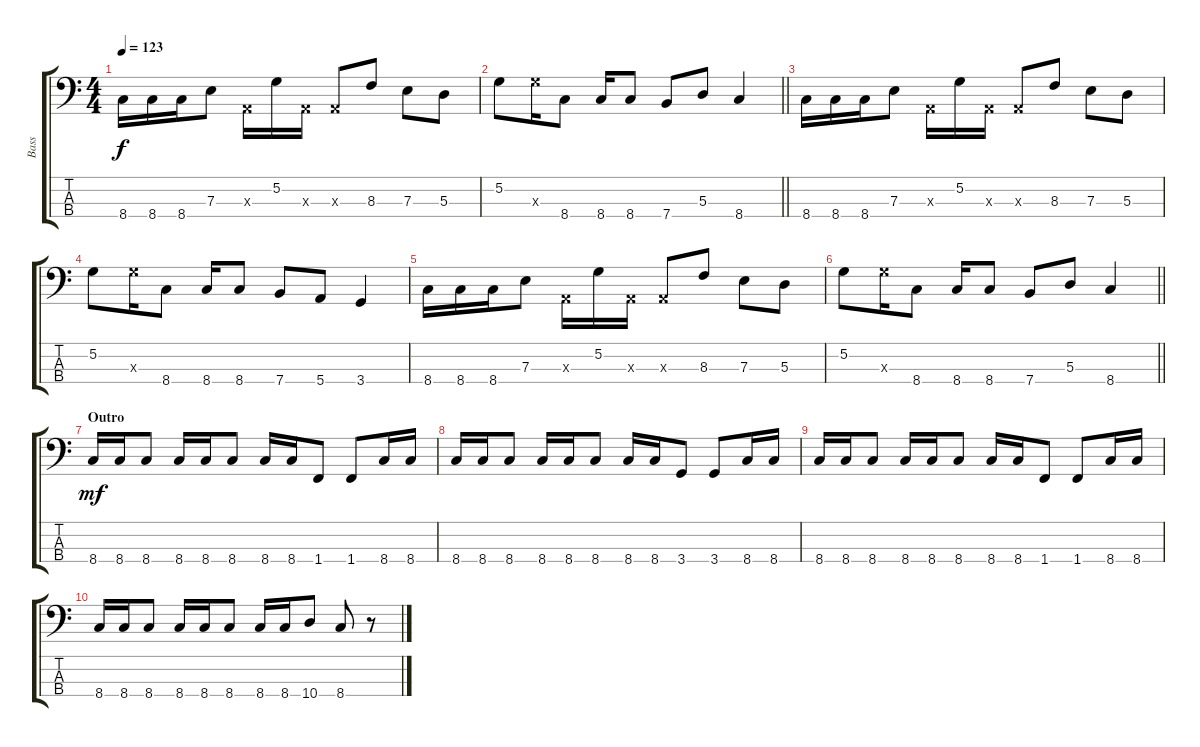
\track ("Bass" "Bass") {instrument electricbasspick}
\staff {score tabs}
\tuning (G2 D2 A1 E1) {hide}
\ts (4 4)
\tempo 123
\clef f4
\ks c
8.4.16{dy f} 8.4.16 8.4.16 7.3.8 0.3{x}.16 5.2.16 0.3{x}.16 0.3{x}.8 8.3.8 7.3.8 5.3.8 |
\barLineRight lightlight
5.2.8 10.3{x}.16 8.4.8 8.4.16 8.4.8 7.4.8 5.3.8 8.4.4 |
8.4.16 8.4.16 8.4.16 7.3.8 0.3{x}.16 5.2.16 0.3{x}.16 0.3{x}.8 8.3.8 7.3.8 5.3.8 |
5.2.8 10.3{x}.16 8.4.8 8.4.16 8.4.8 7.4.8 5.4.8 3.4.4 |
8.4.16 8.4.16 8.4.16 7.3.8 0.3{x}.16 5.2.16 0.3{x}.16 0.3{x}.8 8.3.8 7.3.8 5.3.8 |
\barLineRight lightlight
5.2.8 10.3{x}.16 8.4.8 8.4.16 8.4.8 7.4.8 5.3.8 8.4.4 |
\section ("" "Outro")
8.4.16{dy mf} 8.4.16 8.4.8 8.4.16 8.4.16 8.4.8 8.4.16 8.4.16 1.4.8 1.4.8 8.4.16 8.4.16 |
8.4.16 8.4.16 8.4.8 8.4.16 8.4.16 8.4.8 8.4.16 8.4.16 3.4.8 3.4.8 8.4.16 8.4.16 |
8.4.16 8.4.16 8.4.8 8.4.16 8.4.16 8.4.8 8.4.16 8.4.16 1.4.8 1.4.8 8.4.16 8.4.16 |
8.4.16 8.4.16 8.4.8 8.4.16 8.4.16 8.4.8 8.4.16 8.4.16 10.4.8 8.4.8 r.8
